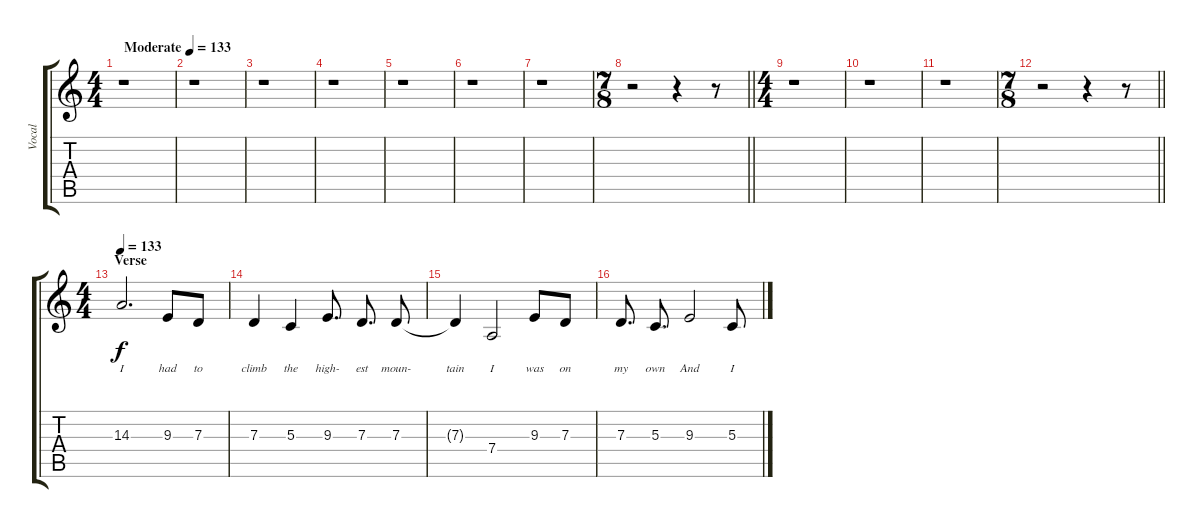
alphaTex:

\track ("Vocal" "Vocal") {instrument flute}
\staff {score tabs}
\tuning (E4 B3 G3 D3 A2 E2) {hide}
\ts (4 4)
\tempo (133 "Moderate")
\clef g2
\ks aminor
r.1{dy f instrument flute} |
r.1 |
r.1 |
r.1 |
r.1 |
r.1 |
r.1 |
\ts (7 8)
\barLineRight lightlight
r.2 r.4 r.8 |
\ts (4 4)
r.1 |
r.1 |
r.1 |
\ts (7 8)
\barLineRight lightlight
r.2 r.4 r.8 |
\ts (4 4)
\section ("" "Verse")
\tempo 133
14.3.2{d lyrics (0 "I") lyrics (1 "") lyrics (2 "") lyrics (3 "") lyrics (4 "")} 9.3.8{lyrics (0 "had") lyrics (1 "") lyrics (2 "") lyrics (3 "") lyrics (4 "")} 7.3.8{lyrics (0 "to") lyrics (1 "") lyrics (2 "") lyrics (3 "") lyrics (4 "")} |
7.3.4{lyrics (0 "climb") lyrics (1 "") lyrics (2 "") lyrics (3 "") lyrics (4 "")} 5.3.4{lyrics (0 "the") lyrics (1 "") lyrics (2 "") lyrics (3 "") lyrics (4 "")} 9.3.8{d lyrics (0 "high-") lyrics (1 "") lyrics (2 "") lyrics (3 "") lyrics (4 "") beam split} 7.3.8{d lyrics (0 "est") lyrics (1 "") lyrics (2 "") lyrics (3 "") lyrics (4 "")} 7.3.8{lyrics (0 "moun-") lyrics (1 "") lyrics (2 "") lyrics (3 "") lyrics (4 "")} |
7.3{t}.4{lyrics (0 "tain") lyrics (1 "") lyrics (2 "") lyrics (3 "") lyrics (4 "")} 7.4.2{lyrics (0 "I") lyrics (1 "") lyrics (2 "") lyrics (3 "") lyrics (4 "")} 9.3.8{lyrics (0 "was") lyrics (1 "") lyrics (2 "") lyrics (3 "") lyrics (4 "")} 7.3.8{lyrics (0 "on") lyrics (1 "") lyrics (2 "") lyrics (3 "") lyrics (4 "")} |
7.3.8{d lyrics (0 "my") lyrics (1 "") lyrics (2 "") lyrics (3 "") lyrics (4 "") beam split} 5.3.8{d lyrics (0 "own") lyrics (1 "") lyrics (2 "") lyrics (3 "") lyrics (4 "")} 9.3.2{lyrics (0 "And") lyrics (1 "") lyrics (2 "") lyrics (3 "") lyrics (4 "")} 5.3.8{lyrics (0 "I") lyrics (1 "") lyrics (2 "") lyrics (3 "") lyrics (4 "")}
